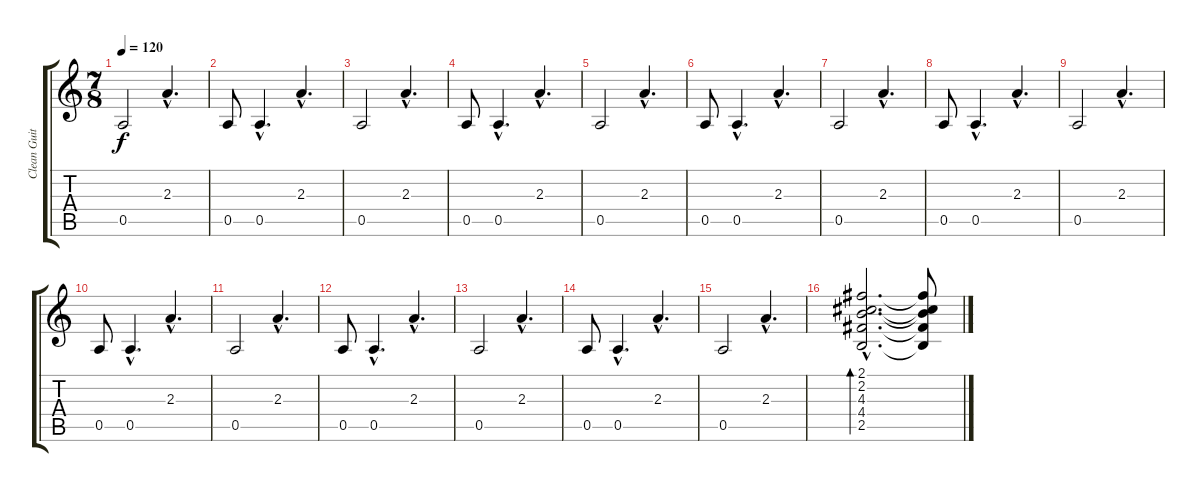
\track ("Clean Guitar" "Clean Guit") {instrument electricguitarjazz}
\staff {score tabs}
\tuning (E4 B3 G3 D3 A2 E2) {hide}
\ts (7 8)
\tempo 120
\clef g2
\ks c
0.5.2{dy f} 2.3{hac}.4{d} |
0.5.8 0.5{hac}.4{d} 2.3{hac}.4{d} |
0.5.2 2.3{hac}.4{d} |
0.5.8 0.5{hac}.4{d} 2.3{hac}.4{d} |
0.5.2 2.3{hac}.4{d} |
0.5.8 0.5{hac}.4{d} 2.3{hac}.4{d} |
0.5.2 2.3{hac}.4{d} |
0.5.8 0.5{hac}.4{d} 2.3{hac}.4{d} |
0.5.2 2.3{hac}.4{d} |
0.5.8 0.5{hac}.4{d} 2.3{hac}.4{d} |
0.5.2 2.3{hac}.4{d} |
0.5.8 0.5{hac}.4{d} 2.3{hac}.4{d} |
0.5.2 2.3{hac}.4{d} |
0.5.8 0.5{hac}.4{d} 2.3{hac}.4{d} |
0.5.2 2.3{hac}.4{d} |
(2.1{hac} 2.2{hac} 4.3{hac} 4.4{hac} 2.5{hac}).2{d bd 240} (2.1{t} 2.2{t} 4.3{t} 4.4{t} 2.5{t}).8
